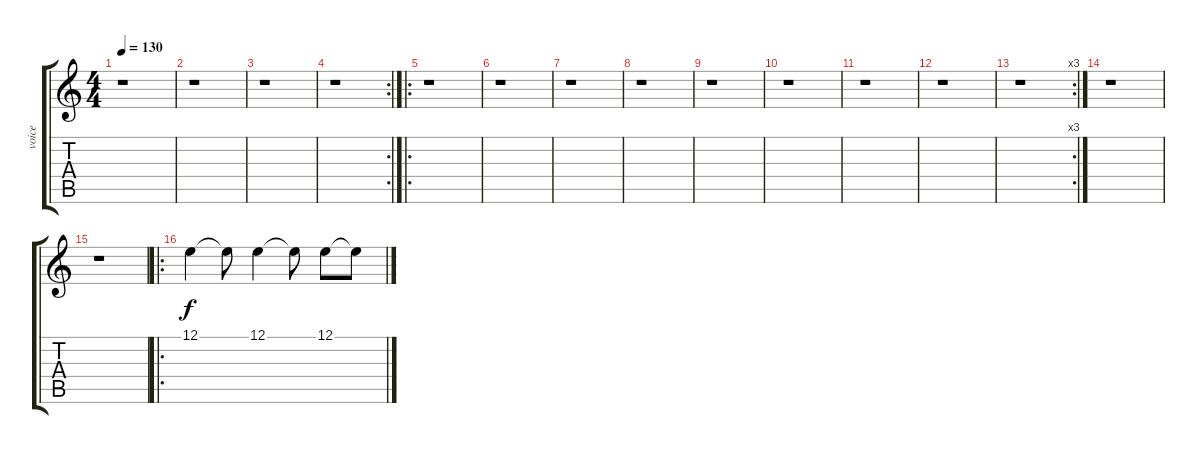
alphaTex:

\track ("voice" "voice") {instrument lead2sawtooth}
\staff {score tabs}
\tuning (E4 B3 G3 D3 A2 E2) {hide}
\ts (4 4)
\tempo 130
\clef g2
\ks c
r.1{dy f} |
r.1 |
r.1 |
\rc 2
r.1 |
\ro
r.1 |
r.1 |
r.1 |
r.1 |
r.1 |
r.1 |
r.1 |
r.1 |
\rc 3
r.1 |
r.1 |
r.1 |
\ro
12.1.4 12.1{t}.8 12.1.4 12.1{t}.8 12.1.8 12.1{t}.8
